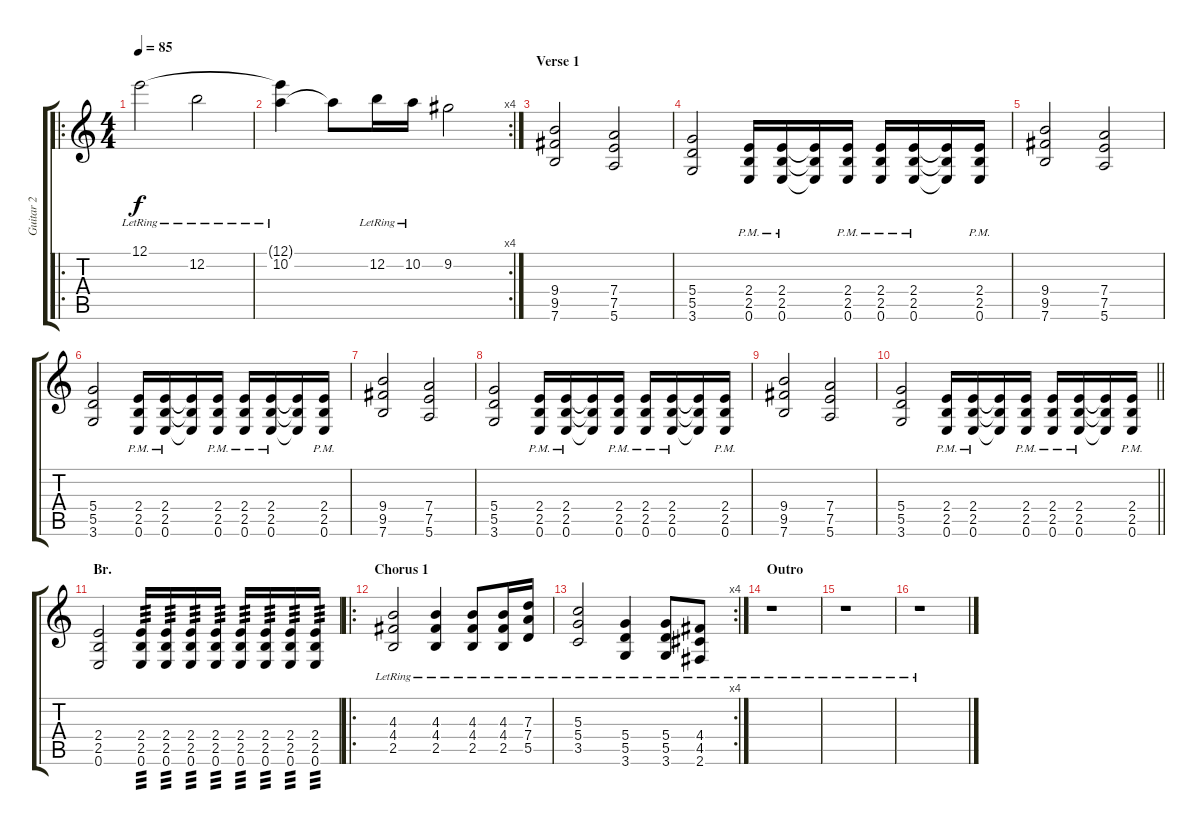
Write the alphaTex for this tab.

\track ("Guitar 2" "Guitar 2") {instrument overdrivenguitar}
\staff {score tabs}
\tuning (E4 B3 G3 D3 A2 E2) {hide}
\ro
\ts (4 4)
\tempo 85
\clef g2
\ks c
12.1{lr}.2{dy f} 12.2{lr}.2 |
\rc 4
(12.1{t} 10.2{lr}).4 10.2{t}.8 12.2{lr}.16 10.2{lr}.16 9.2.2 |
\section ("" "Verse 1")
(9.4 9.5 7.6).2 (7.4 7.5 5.6).2 |
(5.4 5.5 3.6).2 (2.4{pm} 2.5 0.6).16 (2.4{pm} 2.5 0.6).16 (2.4{t} 2.5{t} 0.6{t}).16 (2.4{pm} 2.5 0.6).16 (2.4{pm} 2.5 0.6).16 (2.4{pm} 2.5 0.6).16 (2.4{t} 2.5{t} 0.6{t}).16 (2.4{pm} 2.5 0.6).16 |
(9.4 9.5 7.6).2 (7.4 7.5 5.6).2 |
(5.4 5.5 3.6).2 (2.4{pm} 2.5 0.6).16 (2.4{pm} 2.5 0.6).16 (2.4{t} 2.5{t} 0.6{t}).16 (2.4{pm} 2.5 0.6).16 (2.4{pm} 2.5 0.6).16 (2.4{pm} 2.5 0.6).16 (2.4{t} 2.5{t} 0.6{t}).16 (2.4{pm} 2.5 0.6).16 |
(9.4 9.5 7.6).2 (7.4 7.5 5.6).2 |
(5.4 5.5 3.6).2 (2.4{pm} 2.5 0.6).16 (2.4{pm} 2.5 0.6).16 (2.4{t} 2.5{t} 0.6{t}).16 (2.4{pm} 2.5 0.6).16 (2.4{pm} 2.5 0.6).16 (2.4{pm} 2.5 0.6).16 (2.4{t} 2.5{t} 0.6{t}).16 (2.4{pm} 2.5 0.6).16 |
(9.4 9.5 7.6).2 (7.4 7.5 5.6).2 |
\barLineRight lightlight
(5.4 5.5 3.6).2 (2.4{pm} 2.5 0.6).16 (2.4{pm} 2.5 0.6).16 (2.4{t} 2.5{t} 0.6{t}).16 (2.4{pm} 2.5 0.6).16 (2.4{pm} 2.5 0.6).16 (2.4{pm} 2.5 0.6).16 (2.4{t} 2.5{t} 0.6{t}).16 (2.4{pm} 2.5 0.6).16 |
\section ("" "Br.")
(2.4 2.5 0.6).2 (2.4 2.5 0.6).16{tp 3} (2.4 2.5 0.6).16{tp 3} (2.4 2.5 0.6).16{tp 3} (2.4 2.5 0.6).16{tp 3} (2.4 2.5 0.6).16{tp 3} (2.4 2.5 0.6).16{tp 3} (2.4 2.5 0.6).16{tp 3} (2.4 2.5 0.6).16{tp 3} |
\ro
\section ("" "Chorus 1")
(4.3{lr} 4.4{lr} 2.5{lr}).2 (4.3{lr} 4.4{lr} 2.5{lr}).4 (4.3{lr} 4.4{lr} 2.5{lr}).8 (4.3{lr} 4.4{lr} 2.5{lr}).16 (7.3{lr} 7.4{lr} 5.5{lr}).16 |
\rc 4
(5.3{lr} 5.4{lr} 3.5{lr}).2 (5.4{lr} 5.5{lr} 3.6{lr}).4 (5.4{lr} 5.5{lr} 3.6{lr}).8 (4.4{lr} 4.5{lr} 2.6{lr}).8 |
\section ("" "Outro")
r.1 |
r.1 |
r.1
